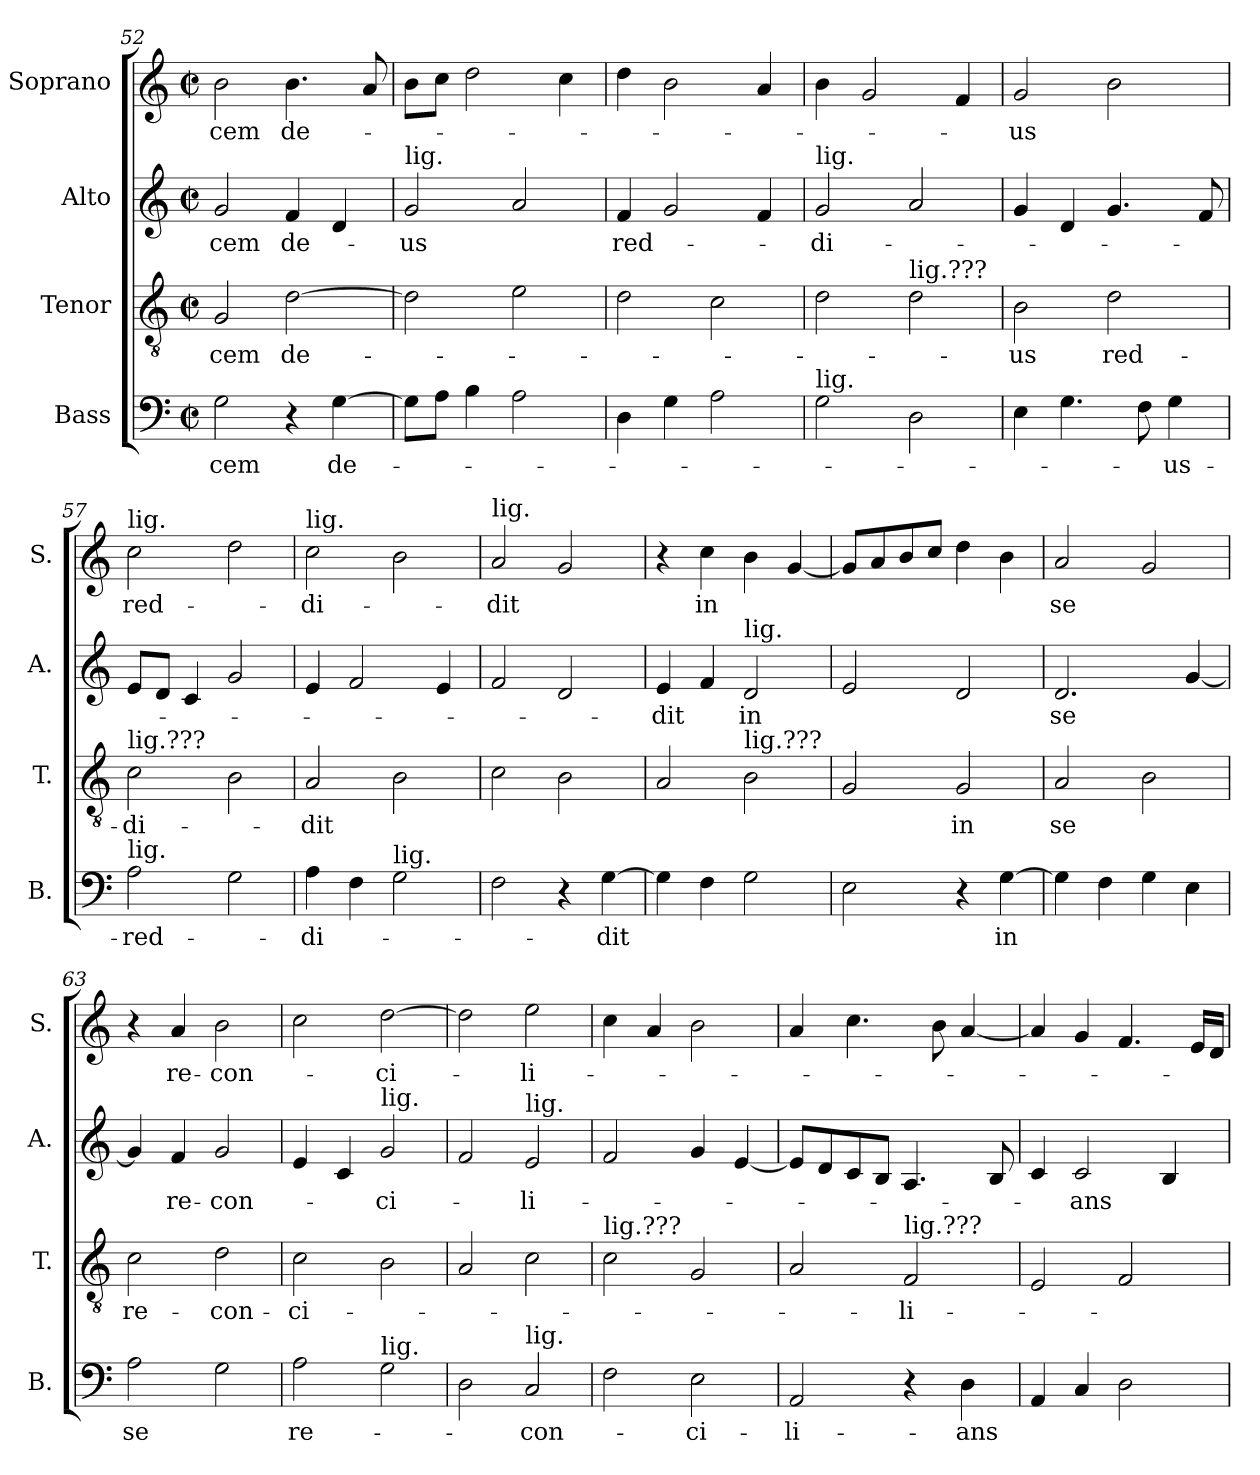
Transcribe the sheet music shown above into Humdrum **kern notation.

**kern	**text	**kern	**text	**kern	**text	**kern	**text
*part4	*part4	*part3	*part3	*part2	*part2	*part1	*part1
*staff4	*staff4	*staff3	*staff3	*staff2	*staff2	*staff1	*staff1
*I"Bass	*	*I"Tenor	*	*I"Alto	*	*I"Soprano	*
*I'B.	*	*I'T.	*	*I'A.	*	*I'S.	*
*clefF4	*	*clefGv2	*	*clefG2	*	*clefG2	*
*k[]	*	*k[]	*	*k[]	*	*k[]	*
*M2/2	*	*M2/2	*	*M2/2	*	*M2/2	*
*met(c|)	*	*met(c|)	*	*met(c|)	*	*met(c|)	*
=52	=52	=52	=52	=52	=52	=52	=52
!	!LO:LY:b	!	!LO:LY:b	!	!LO:LY:b	!	!LO:LY:b
2G\	-cem	2G/	-cem	2g/	-cem	2b\	-cem
!	!	!	!LO:LY:b	!	!LO:LY:b	!	!LO:LY:b
4r	.	[2d\	de-	4f/	de-	4.b\	de-
!	!LO:LY:b	!	!	!	!	!	!
[4G\	de-	.	.	4d/	.	.	.
.	.	.	.	.	.	8a/	.
=53	=53	=53	=53	=53	=53	=53	=53
!	!	!	!	!LO:TX:a:t=lig.	!	!	!
!	!	!	!	!	!LO:LY:b	!	!
8G\L]	.	2d\]	.	2g/	-us	8b\L	.
8A\J	.	.	.	.	.	8cc\J	.
4B\	.	.	.	.	.	2dd\	.
2A\	.	2e\	.	2a/	.	.	.
.	.	.	.	.	.	4cc\	.
=54	=54	=54	=54	=54	=54	=54	=54
!	!	!	!	!	!LO:LY:b	!	!
4D\	.	2d\	.	4f/	red-	4dd\	.
4G\	.	.	.	2g/	.	2b\	.
2A\	.	2c\	.	.	.	.	.
.	.	.	.	4f/	.	4a/	.
=55	=55	=55	=55	=55	=55	=55	=55
!	!	!	!	!LO:TX:a:t=lig.	!	!	!
!LO:TX:a:t=lig.	!	!	!	!	!	!	!
!	!	!	!	!	!LO:LY:b	!	!
2G\	.	2d\	.	2g/	-di-	4b\	.
.	.	.	.	.	.	2g/	.
!	!	!LO:TX:a:t=lig.???	!	!	!	!	!
2D\	.	2d\	.	2a/	.	.	.
.	.	.	.	.	.	4f/	.
=56	=56	=56	=56	=56	=56	=56	=56
!	!	!	!LO:LY:b	!	!	!	!LO:LY:b
4E\	.	2B\	-us	4g/	.	2g/	-us
4.G\	.	.	.	4d/	.	.	.
!	!	!	!LO:LY:b	!	!	!	!
.	.	2d\	red-	4.g/	.	2b\	.
8F\	.	.	.	.	.	.	.
!	!LO:LY:b	!	!	!	!	!	!
4G\	-us-	.	.	.	.	.	.
.	.	.	.	8f/	.	.	.
=57	=57	=57	=57	=57	=57	=57	=57
!	!	!	!	!	!	!LO:TX:a:t=lig.	!
!	!	!LO:TX:a:t=lig.???	!	!	!	!	!
!LO:TX:a:t=lig.	!	!	!	!	!	!	!
!	!LO:LY:b	!	!LO:LY:b	!	!	!	!LO:LY:b
2A\	red-	2c\	-di-	8e/L	.	2cc\	red-
.	.	.	.	8d/J	.	.	.
.	.	.	.	4c/	.	.	.
2G\	.	2B\	.	2g/	.	2dd\	.
=58	=58	=58	=58	=58	=58	=58	=58
!	!	!	!	!	!	!LO:TX:a:t=lig.	!
!	!LO:LY:b	!	!LO:LY:b	!	!	!	!LO:LY:b
4A\	-di-	2A/	-dit	4e/	.	2cc\	-di-
4F\	.	.	.	2f/	.	.	.
!LO:TX:a:t=lig.	!	!	!	!	!	!	!
2G\	.	2B\	.	.	.	2b\	.
.	.	.	.	4e/	.	.	.
!!LO:PB:g=z
=59	=59	=59	=59	=59	=59	=59	=59
!	!	!	!	!	!	!LO:TX:a:t=lig.	!
!	!	!	!	!	!	!	!LO:LY:b
2F\	.	2c\	.	2f/	.	2a/	-dit
4r	.	2B\	.	2d/	.	2g/	.
!	!LO:LY:b	!	!	!	!	!	!
[4G\	-dit	.	.	.	.	.	.
=60	=60	=60	=60	=60	=60	=60	=60
!	!	!	!	!	!LO:LY:b	!	!
4G\]	.	2A/	.	4e/	-dit	4r	.
!	!	!	!	!	!	!	!LO:LY:b
4F\	.	.	.	4f/	.	4cc\	-in
!	!	!	!	!LO:TX:a:t=lig.	!	!	!
!	!	!LO:TX:a:t=lig.???	!	!	!	!	!
!	!	!	!	!	!LO:LY:b	!	!
2G\	.	2B\	.	2d/	in	4b\	.
.	.	.	.	.	.	[4g/	.
=61	=61	=61	=61	=61	=61	=61	=61
2E\	.	2G/	.	2e/	.	8g/L]	.
.	.	.	.	.	.	8a/	.
.	.	.	.	.	.	8b/	.
.	.	.	.	.	.	8cc/J	.
!	!	!	!LO:LY:b	!	!	!	!
4r	.	2G/	in	2d/	.	4dd\	.
!	!LO:LY:b	!	!	!	!	!	!
[4G\	in	.	.	.	.	4b\	.
=62	=62	=62	=62	=62	=62	=62	=62
!	!	!	!LO:LY:b	!	!LO:LY:b	!	!LO:LY:b
4G\]	.	2A/	-se	2.d/	-se	2a/	-se
4F\	.	.	.	.	.	.	.
4G\	.	2B\	.	.	.	2g/	.
4E\	.	.	.	[4g/	.	.	.
=63	=63	=63	=63	=63	=63	=63	=63
!	!LO:LY:b	!	!LO:LY:b	!	!	!	!
2A\	se	2c\	re-	4g/]	.	4r	.
!	!	!	!	!	!LO:LY:b	!	!LO:LY:b
.	.	.	.	4f/	re-	4a/	re-
!	!	!	!LO:LY:b	!	!LO:LY:b	!	!LO:LY:b
2G\	.	2d\	-con-	2g/	-con-	2b\	-con-
=64	=64	=64	=64	=64	=64	=64	=64
!	!LO:LY:b	!	!LO:LY:b	!	!	!	!
2A\	re-	2c\	-ci-	4e/	.	2cc\	.
.	.	.	.	4c/	.	.	.
!	!	!	!	!LO:TX:a:t=lig.	!	!	!
!LO:TX:a:t=lig.	!	!	!	!	!	!	!
!	!	!	!	!	!LO:LY:b	!	!LO:LY:b
2G\	.	2B\	.	2g/	-ci-	[2dd\	-ci-
=65	=65	=65	=65	=65	=65	=65	=65
2D\	.	2A/	.	2f/	.	2dd\]	.
!	!	!	!	!LO:TX:a:t=lig.	!	!	!
!LO:TX:a:t=lig.	!	!	!	!	!	!	!
!	!LO:LY:b	!	!	!	!LO:LY:b	!	!LO:LY:b
2C/	-con-	2c\	.	2e/	-li-	2ee\	li-
=66	=66	=66	=66	=66	=66	=66	=66
!	!	!LO:TX:a:t=lig.???	!	!	!	!	!
2F\	.	2c\	.	2f/	.	4cc\	.
.	.	.	.	.	.	4a/	.
!	!LO:LY:b	!	!	!	!	!	!
2E\	-ci-	2G/	.	4g/	.	2b\	.
.	.	.	.	[4e/	.	.	.
=67	=67	=67	=67	=67	=67	=67	=67
!	!LO:LY:b	!	!	!	!	!	!
2AA/	-li-	2A/	.	8e/L]	.	4a/	.
.	.	.	.	8d/	.	.	.
.	.	.	.	8c/	.	4.cc\	.
.	.	.	.	8B/J	.	.	.
!	!	!LO:TX:a:t=lig.???	!	!	!	!	!
!	!	!	!LO:LY:b	!	!	!	!
4r	.	2F/	-li-	4.A/	.	.	.
.	.	.	.	.	.	8b\	.
!	!LO:LY:b	!	!	!	!	!	!
4D\	-ans	.	.	.	.	[4a/	.
.	.	.	.	8B/	.	.	.
=68	=68	=68	=68	=68	=68	=68	=68
4AA/	.	2E/	.	4c/	.	4a/]	.
!	!	!	!	!	!LO:LY:b	!	!
4C/	.	.	.	2c/	ans	4g/	.
2D\	.	2F/	.	.	.	4.f/	.
.	.	.	.	4B/	.	.	.
.	.	.	.	.	.	16e/LL	.
.	.	.	.	.	.	16d/JJ	.
=	=	=	=	=	=	=	=
*-	*-	*-	*-	*-	*-	*-	*-
